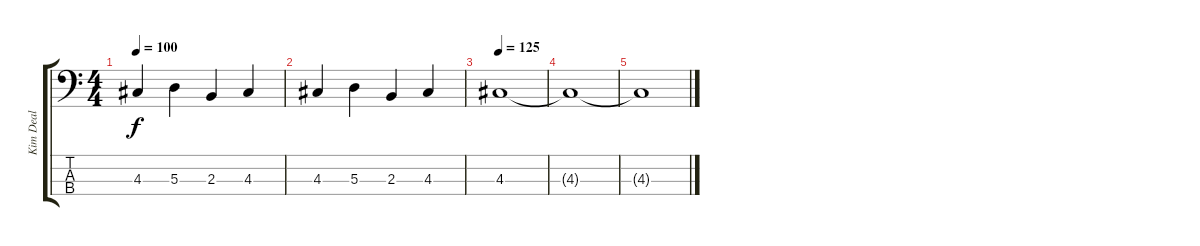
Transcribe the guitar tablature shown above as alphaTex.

\track ("Kim Deal" "Kim Deal") {instrument electricbasspick}
\staff {score tabs}
\tuning (G2 D2 A1 E1) {hide}
\ts (4 4)
\tempo 100
\clef f4
\ks c
4.3.4{dy f} 5.3.4 2.3.4 4.3.4 |
4.3.4 5.3.4 2.3.4 4.3.4 |
\tempo 125
4.3.1 |
4.3{t}.1 |
4.3{t}.1
